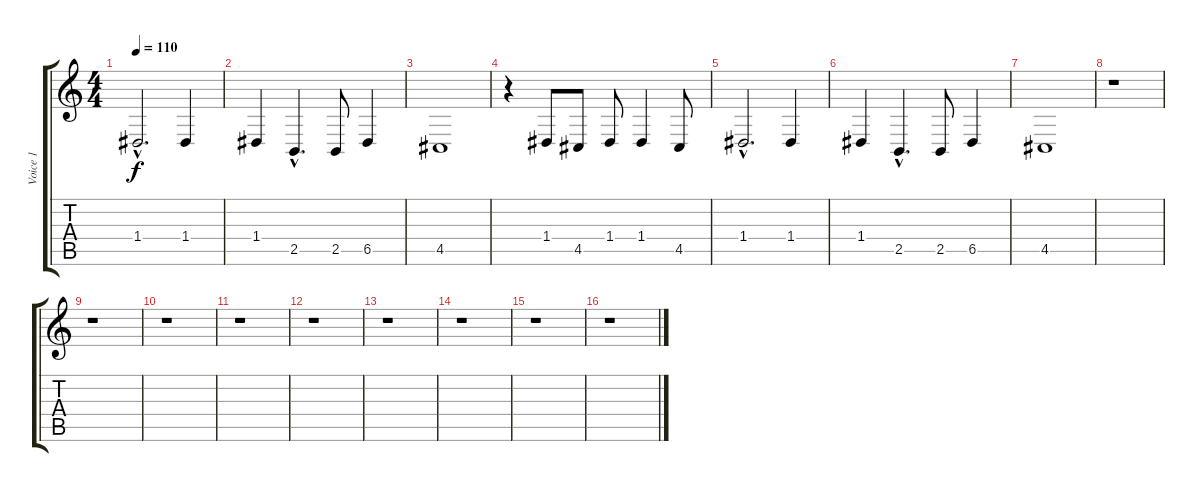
\track ("Voice 1" "Voice 1") {instrument lead2sawtooth}
\staff {score tabs}
\tuning (E4 B3 G3 D3 A2 E2) {hide}
\ts (4 4)
\tempo 110
\clef g2
\ks c
1.4{hac}.2{d dy f} 1.4.4 |
1.4.4 2.5{hac}.4{d} 2.5.8 6.5.4 |
4.5.1 |
r.4 1.4.8 4.5.8 1.4.8 1.4.4 4.5.8 |
1.4{hac}.2{d} 1.4.4 |
1.4.4 2.5{hac}.4{d} 2.5.8 6.5.4 |
4.5.1 |
r.1 |
r.1 |
r.1 |
r.1 |
r.1 |
r.1 |
r.1 |
r.1 |
r.1
